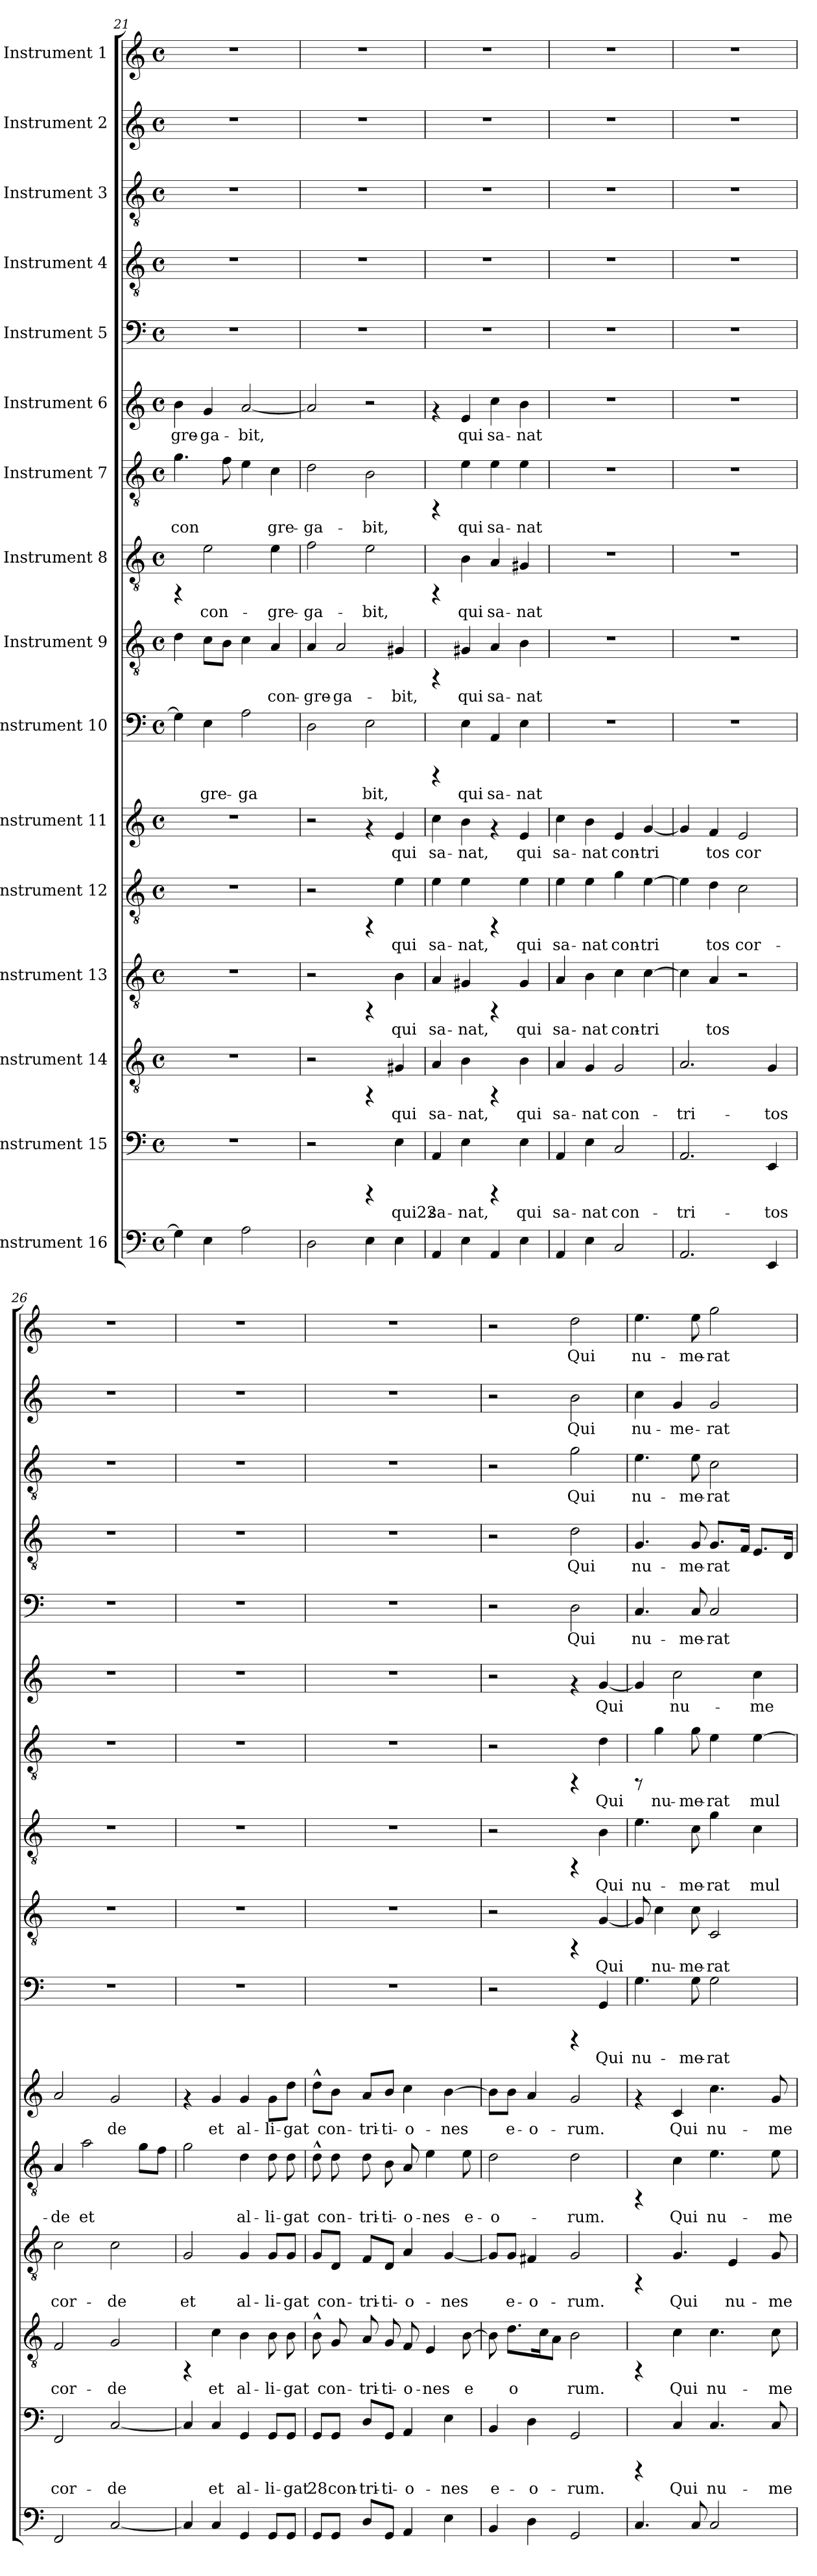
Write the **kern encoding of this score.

**kern	**kern	**text	**kern	**text	**kern	**text	**kern	**text	**kern	**text	**kern	**text	**kern	**text	**kern	**text	**kern	**text	**kern	**text	**kern	**text	**kern	**text	**kern	**text	**kern	**text	**kern	**text
*part16	*part15	*part15	*part14	*part14	*part13	*part13	*part12	*part12	*part11	*part11	*part10	*part10	*part9	*part9	*part8	*part8	*part7	*part7	*part6	*part6	*part5	*part5	*part4	*part4	*part3	*part3	*part2	*part2	*part1	*part1
*staff16	*staff15	*staff15	*staff14	*staff14	*staff13	*staff13	*staff12	*staff12	*staff11	*staff11	*staff10	*staff10	*staff9	*staff9	*staff8	*staff8	*staff7	*staff7	*staff6	*staff6	*staff5	*staff5	*staff4	*staff4	*staff3	*staff3	*staff2	*staff2	*staff1	*staff1
*I"Instrument 16	*I"Instrument 15	*	*I"Instrument 14	*	*I"Instrument 13	*	*I"Instrument 12	*	*I"Instrument 11	*	*I"Instrument 10	*	*I"Instrument 9	*	*I"Instrument 8	*	*I"Instrument 7	*	*I"Instrument 6	*	*I"Instrument 5	*	*I"Instrument 4	*	*I"Instrument 3	*	*I"Instrument 2	*	*I"Instrument 1	*
*clefF4	*clefF4	*	*clefGv2	*	*clefGv2	*	*clefGv2	*	*clefG2	*	*clefF4	*	*clefGv2	*	*clefGv2	*	*clefGv2	*	*clefG2	*	*clefF4	*	*clefGv2	*	*clefGv2	*	*clefG2	*	*clefG2	*
*k[]	*k[]	*	*k[]	*	*k[]	*	*k[]	*	*k[]	*	*k[]	*	*k[]	*	*k[]	*	*k[]	*	*k[]	*	*k[]	*	*k[]	*	*k[]	*	*k[]	*	*k[]	*
*C:	*C:	*	*C:	*	*C:	*	*C:	*	*C:	*	*C:	*	*C:	*	*C:	*	*C:	*	*C:	*	*C:	*	*C:	*	*C:	*	*C:	*	*C:	*
*M4/4	*M4/4	*	*M4/4	*	*M4/4	*	*M4/4	*	*M4/4	*	*M4/4	*	*M4/4	*	*M4/4	*	*M4/4	*	*M4/4	*	*M4/4	*	*M4/4	*	*M4/4	*	*M4/4	*	*M4/4	*
*met(c)	*met(c)	*	*met(c)	*	*met(c)	*	*met(c)	*	*met(c)	*	*met(c)	*	*met(c)	*	*met(c)	*	*met(c)	*	*met(c)	*	*met(c)	*	*met(c)	*	*met(c)	*	*met(c)	*	*met(c)	*
=21	=21	=21	=21	=21	=21	=21	=21	=21	=21	=21	=21	=21	=21	=21	=21	=21	=21	=21	=21	=21	=21	=21	=21	=21	=21	=21	=21	=21	=21	=21
!	!	!	!	!	!	!	!	!	!	!	!	!LO:LY:b:cj	!	!LO:LY:b:cj	!	!	!	!LO:LY:b:cj	!	!LO:LY:b:cj	!	!	!	!	!	!	!	!	!	!
4G\]	1r	.	1r	.	1r	.	1r	.	1r	.	4G\]	--	4d\	.	4rFF	.	4.g\	con-	4b\	-gre-	1r	.	1r	.	1r	.	1r	.	1r	.
!	!	!	!	!	!	!	!	!	!	!	!	!LO:LY:b:cj	!	!LO:LY:b:cj	!	!LO:LY:b:cj	!	!	!	!LO:LY:b:cj	!	!	!	!	!	!	!	!	!	!
4E\	.	.	.	.	.	.	.	.	.	.	4E\	-gre-	8c\L	.	2e\	con-	.	.	4g/	-ga-	.	.	.	.	.	.	.	.	.	.
!	!	!	!	!	!	!	!	!	!	!	!	!	!	!LO:LY:b:cj	!	!	!	!LO:LY:b:cj	!	!	!	!	!	!	!	!	!	!	!	!
.	.	.	.	.	.	.	.	.	.	.	.	.	8B\J	.	.	.	8f\	--	.	.	.	.	.	.	.	.	.	.	.	.
!	!	!	!	!	!	!	!	!	!	!	!	!LO:LY:b:cj	!	!LO:LY:b:cj	!	!	!	!LO:LY:b:cj	!	!LO:LY:b:cj	!	!	!	!	!	!	!	!	!	!
2A\	.	.	.	.	.	.	.	.	.	.	2A\	-ga-	4c\	.	.	.	4e\	--	[<2a/	-bit,	.	.	.	.	.	.	.	.	.	.
!	!	!	!	!	!	!	!	!	!	!	!	!	!	!LO:LY:b:cj	!	!LO:LY:b:cj	!	!LO:LY:b:cj	!	!	!	!	!	!	!	!	!	!	!	!
.	.	.	.	.	.	.	.	.	.	.	.	.	4A/	con-	4e\	-gre-	4c\	-gre-	.	.	.	.	.	.	.	.	.	.	.	.
!!LO:PB:g=z
=22	=22	=22	=22	=22	=22	=22	=22	=22	=22	=22	=22	=22	=22	=22	=22	=22	=22	=22	=22	=22	=22	=22	=22	=22	=22	=22	=22	=22	=22	=22
!	!	!	!	!	!	!	!	!	!	!	!	!LO:LY:b:cj	!	!LO:LY:b:cj	!	!LO:LY:b:cj	!	!LO:LY:b:cj	!	!LO:LY:b:cj	!	!	!	!	!	!	!	!	!	!
2D\	2r	.	2r	.	2r	.	2r	.	2r	.	2D\	--	4A/	-gre-	2f\	-ga-	2d\	-ga-	2a/]	.	1r	.	1r	.	1r	.	1r	.	1r	.
!	!	!	!	!	!	!	!	!	!	!	!	!	!	!LO:LY:b:cj	!	!	!	!	!	!	!	!	!	!	!	!	!	!	!	!
.	.	.	.	.	.	.	.	.	.	.	.	.	2A/	-ga-	.	.	.	.	.	.	.	.	.	.	.	.	.	.	.	.
!	!	!	!	!	!	!	!	!	!	!	!	!LO:LY:b:cj	!	!	!	!LO:LY:b:cj	!	!LO:LY:b:cj	!	!	!	!	!	!	!	!	!	!	!	!
4E\	4rCCC	.	4rFF	.	4rFF	.	4rFF	.	4rf	.	2E\	-bit,	.	.	2e\	-bit,	2B\	-bit,	2r	.	.	.	.	.	.	.	.	.	.	.
!	!	!LO:LY:b:cj	!	!LO:LY:b:cj	!	!LO:LY:b:cj	!	!LO:LY:b:cj	!	!LO:LY:b:cj	!	!	!	!LO:LY:b:cj	!	!	!	!	!	!	!	!	!	!	!	!	!	!	!	!
4E\	4E\	qui22	4G#X/	qui	4B\	qui	4e\	qui	4e/	qui	.	.	4G#X/	-bit,	.	.	.	.	.	.	.	.	.	.	.	.	.	.	.	.
=23	=23	=23	=23	=23	=23	=23	=23	=23	=23	=23	=23	=23	=23	=23	=23	=23	=23	=23	=23	=23	=23	=23	=23	=23	=23	=23	=23	=23	=23	=23
!	!	!LO:LY:b:cj	!	!LO:LY:b:cj	!	!LO:LY:b:cj	!	!LO:LY:b:cj	!	!LO:LY:b:cj	!	!	!	!	!	!	!	!	!	!	!	!	!	!	!	!	!	!	!	!
4AA/	4AA/	sa-	4A/	sa-	4A/	sa-	4e\	sa-	4cc\	sa-	4rCCC	.	4rFF	.	4rFF	.	4rFF	.	4rf	.	1r	.	1r	.	1r	.	1r	.	1r	.
!	!	!LO:LY:b:cj	!	!LO:LY:b:cj	!	!LO:LY:b:cj	!	!LO:LY:b:cj	!	!LO:LY:b:cj	!	!LO:LY:b:cj	!	!LO:LY:b:cj	!	!LO:LY:b:cj	!	!LO:LY:b:cj	!	!LO:LY:b:cj	!	!	!	!	!	!	!	!	!	!
4E\	4E\	-nat,	4B\	-nat,	4G#X/	-nat,	4e\	-nat,	4b\	-nat,	4E\	qui	4G#X/	qui	4B\	qui	4e\	qui	4e/	qui	.	.	.	.	.	.	.	.	.	.
!	!	!	!	!	!	!	!	!	!	!	!	!LO:LY:b:cj	!	!LO:LY:b:cj	!	!LO:LY:b:cj	!	!LO:LY:b:cj	!	!LO:LY:b:cj	!	!	!	!	!	!	!	!	!	!
4AA/	4rCCC	.	4rFF	.	4rFF	.	4rFF	.	4rf	.	4AA/	sa-	4A/	sa-	4A/	sa-	4e\	sa-	4cc\	sa-	.	.	.	.	.	.	.	.	.	.
!	!	!LO:LY:b:cj	!	!LO:LY:b:cj	!	!LO:LY:b:cj	!	!LO:LY:b:cj	!	!LO:LY:b:cj	!	!LO:LY:b:cj	!	!LO:LY:b:cj	!	!LO:LY:b:cj	!	!LO:LY:b:cj	!	!LO:LY:b:cj	!	!	!	!	!	!	!	!	!	!
4E\	4E\	qui	4B\	qui	4G#/	qui	4e\	qui	4e/	qui	4E\	-nat	4B\	-nat	4G#X/	-nat	4e\	-nat	4b\	-nat	.	.	.	.	.	.	.	.	.	.
=24	=24	=24	=24	=24	=24	=24	=24	=24	=24	=24	=24	=24	=24	=24	=24	=24	=24	=24	=24	=24	=24	=24	=24	=24	=24	=24	=24	=24	=24	=24
!	!	!LO:LY:b:cj	!	!LO:LY:b:cj	!	!LO:LY:b:cj	!	!LO:LY:b:cj	!	!LO:LY:b:cj	!	!	!	!	!	!	!	!	!	!	!	!	!	!	!	!	!	!	!	!
4AA/	4AA/	sa-	4A/	sa-	4A/	sa-	4e\	sa-	4cc\	sa-	1r	.	1r	.	1r	.	1r	.	1r	.	1r	.	1r	.	1r	.	1r	.	1r	.
!	!	!LO:LY:b:cj	!	!LO:LY:b:cj	!	!LO:LY:b:cj	!	!LO:LY:b:cj	!	!LO:LY:b:cj	!	!	!	!	!	!	!	!	!	!	!	!	!	!	!	!	!	!	!	!
4E\	4E\	-nat	4G/	-nat	4B\	-nat	4e\	-nat	4b\	-nat	.	.	.	.	.	.	.	.	.	.	.	.	.	.	.	.	.	.	.	.
!	!	!LO:LY:b:cj	!	!LO:LY:b:cj	!	!LO:LY:b:cj	!	!LO:LY:b:cj	!	!LO:LY:b:cj	!	!	!	!	!	!	!	!	!	!	!	!	!	!	!	!	!	!	!	!
2C/	2C/	con-	2G/	con-	4c\	con-	4g\	con-	4e/	con-	.	.	.	.	.	.	.	.	.	.	.	.	.	.	.	.	.	.	.	.
!	!	!	!	!	!	!LO:LY:b:cj	!	!LO:LY:b:cj	!	!LO:LY:b:cj	!	!	!	!	!	!	!	!	!	!	!	!	!	!	!	!	!	!	!	!
.	.	.	.	.	[>4c\	-tri-	[>4e\	-tri-	[<4g/	-tri-	.	.	.	.	.	.	.	.	.	.	.	.	.	.	.	.	.	.	.	.
=25	=25	=25	=25	=25	=25	=25	=25	=25	=25	=25	=25	=25	=25	=25	=25	=25	=25	=25	=25	=25	=25	=25	=25	=25	=25	=25	=25	=25	=25	=25
!	!	!LO:LY:b:cj	!	!LO:LY:b:cj	!	!LO:LY:b:cj	!	!LO:LY:b:cj	!	!LO:LY:b:cj	!	!	!	!	!	!	!	!	!	!	!	!	!	!	!	!	!	!	!	!
2.AA/	2.AA/	-tri-	2.A/	-tri-	4c\]	--	4e\]	--	4g/]	--	1r	.	1r	.	1r	.	1r	.	1r	.	1r	.	1r	.	1r	.	1r	.	1r	.
!	!	!	!	!	!	!LO:LY:b:cj	!	!LO:LY:b:cj	!	!LO:LY:b:cj	!	!	!	!	!	!	!	!	!	!	!	!	!	!	!	!	!	!	!	!
.	.	.	.	.	4A/	-tos	4d\	-tos	4f/	-tos	.	.	.	.	.	.	.	.	.	.	.	.	.	.	.	.	.	.	.	.
!	!	!	!	!	!	!	!	!LO:LY:b:cj	!	!LO:LY:b:cj	!	!	!	!	!	!	!	!	!	!	!	!	!	!	!	!	!	!	!	!
.	.	.	.	.	2r	.	2c\	cor-	2e/	cor-	.	.	.	.	.	.	.	.	.	.	.	.	.	.	.	.	.	.	.	.
!	!	!LO:LY:b:cj	!	!LO:LY:b:cj	!	!	!	!	!	!	!	!	!	!	!	!	!	!	!	!	!	!	!	!	!	!	!	!	!	!
4EE/	4EE/	-tos	4G/	-tos	.	.	.	.	.	.	.	.	.	.	.	.	.	.	.	.	.	.	.	.	.	.	.	.	.	.
=26	=26	=26	=26	=26	=26	=26	=26	=26	=26	=26	=26	=26	=26	=26	=26	=26	=26	=26	=26	=26	=26	=26	=26	=26	=26	=26	=26	=26	=26	=26
!	!	!LO:LY:b:cj	!	!LO:LY:b:cj	!	!LO:LY:b:cj	!	!LO:LY:b:cj	!	!LO:LY:b:cj	!	!	!	!	!	!	!	!	!	!	!	!	!	!	!	!	!	!	!	!
2FF/	2FF/	cor-	2F/	cor-	2c\	cor-	4A/	-de	2a/	--	1r	.	1r	.	1r	.	1r	.	1r	.	1r	.	1r	.	1r	.	1r	.	1r	.
!	!	!	!	!	!	!	!	!LO:LY:b:cj	!	!	!	!	!	!	!	!	!	!	!	!	!	!	!	!	!	!	!	!	!	!
.	.	.	.	.	.	.	2a\	et	.	.	.	.	.	.	.	.	.	.	.	.	.	.	.	.	.	.	.	.	.	.
!	!	!LO:LY:b:cj	!	!LO:LY:b:cj	!	!LO:LY:b:cj	!	!	!	!LO:LY:b:cj	!	!	!	!	!	!	!	!	!	!	!	!	!	!	!	!	!	!	!	!
[<2C/	[<2C/	-de	2G/	-de	2c\	-de	.	.	2g/	-de	.	.	.	.	.	.	.	.	.	.	.	.	.	.	.	.	.	.	.	.
!	!	!	!	!	!	!	!	!LO:LY:b:cj	!	!	!	!	!	!	!	!	!	!	!	!	!	!	!	!	!	!	!	!	!	!
.	.	.	.	.	.	.	8g\L	.	.	.	.	.	.	.	.	.	.	.	.	.	.	.	.	.	.	.	.	.	.	.
!	!	!	!	!	!	!	!	!LO:LY:b:cj	!	!	!	!	!	!	!	!	!	!	!	!	!	!	!	!	!	!	!	!	!	!
.	.	.	.	.	.	.	8f\J	.	.	.	.	.	.	.	.	.	.	.	.	.	.	.	.	.	.	.	.	.	.	.
=27	=27	=27	=27	=27	=27	=27	=27	=27	=27	=27	=27	=27	=27	=27	=27	=27	=27	=27	=27	=27	=27	=27	=27	=27	=27	=27	=27	=27	=27	=27
!	!	!LO:LY:b:cj	!	!	!	!LO:LY:b:cj	!	!LO:LY:b:cj	!	!	!	!	!	!	!	!	!	!	!	!	!	!	!	!	!	!	!	!	!	!
4C/]	4C/]	.	4rFF	.	2G/	et	2g\	.	4rf	.	1r	.	1r	.	1r	.	1r	.	1r	.	1r	.	1r	.	1r	.	1r	.	1r	.
!	!	!LO:LY:b:cj	!	!LO:LY:b:cj	!	!	!	!	!	!LO:LY:b:cj	!	!	!	!	!	!	!	!	!	!	!	!	!	!	!	!	!	!	!	!
4C/	4C/	et	4c\	et	.	.	.	.	4g/	et	.	.	.	.	.	.	.	.	.	.	.	.	.	.	.	.	.	.	.	.
!	!	!LO:LY:b:cj	!	!LO:LY:b:cj	!	!LO:LY:b:cj	!	!LO:LY:b:cj	!	!LO:LY:b:cj	!	!	!	!	!	!	!	!	!	!	!	!	!	!	!	!	!	!	!	!
4GG/	4GG/	al-	4B\	al-	4G/	al-	4d\	al-	4g/	al-	.	.	.	.	.	.	.	.	.	.	.	.	.	.	.	.	.	.	.	.
!	!	!LO:LY:b:cj	!	!LO:LY:b:cj	!	!LO:LY:b:cj	!	!LO:LY:b:cj	!	!LO:LY:b:cj	!	!	!	!	!	!	!	!	!	!	!	!	!	!	!	!	!	!	!	!
8GG/L	8GG/L	-li-	8B\	-li-	8G/L	-li-	8d\	-li-	8g\L	-li-	.	.	.	.	.	.	.	.	.	.	.	.	.	.	.	.	.	.	.	.
!	!	!LO:LY:b:cj	!	!LO:LY:b:cj	!	!LO:LY:b:cj	!	!LO:LY:b:cj	!	!LO:LY:b:cj	!	!	!	!	!	!	!	!	!	!	!	!	!	!	!	!	!	!	!	!
8GG/J	8GG/J	-gat	8B\	-gat	8G/J	-gat	8d\	-gat	8dd\J	-gat	.	.	.	.	.	.	.	.	.	.	.	.	.	.	.	.	.	.	.	.
!!LO:PB:g=z
=28	=28	=28	=28	=28	=28	=28	=28	=28	=28	=28	=28	=28	=28	=28	=28	=28	=28	=28	=28	=28	=28	=28	=28	=28	=28	=28	=28	=28	=28	=28
!	!	!LO:LY:b:cj	!	!LO:LY:b:cj	!	!LO:LY:b:cj	!	!LO:LY:b:cj	!	!LO:LY:b:cj	!	!	!	!	!	!	!	!	!	!	!	!	!	!	!	!	!	!	!	!
8GG/L	8GG/L	28	8B^^>\	.	8G/L	.	8d^^>\	.	8dd^^>\L	.	1r	.	1r	.	1r	.	1r	.	1r	.	1r	.	1r	.	1r	.	1r	.	1r	.
!	!	!LO:LY:b:cj	!	!LO:LY:b:cj	!	!LO:LY:b:cj	!	!LO:LY:b:cj	!	!LO:LY:b:cj	!	!	!	!	!	!	!	!	!	!	!	!	!	!	!	!	!	!	!	!
8GG/J	8GG/J	con-	8G/	con-	8D/J	con-	8d\	con-	8b\J	con-	.	.	.	.	.	.	.	.	.	.	.	.	.	.	.	.	.	.	.	.
!	!	!LO:LY:b:cj	!	!LO:LY:b:cj	!	!LO:LY:b:cj	!	!LO:LY:b:cj	!	!LO:LY:b:cj	!	!	!	!	!	!	!	!	!	!	!	!	!	!	!	!	!	!	!	!
8D/L	8D/L	-tri-	8A/	-tri-	8F/L	-tri-	8d\	-tri-	8a/L	-tri-	.	.	.	.	.	.	.	.	.	.	.	.	.	.	.	.	.	.	.	.
!	!	!LO:LY:b:cj	!	!LO:LY:b:cj	!	!LO:LY:b:cj	!	!LO:LY:b:cj	!	!LO:LY:b:cj	!	!	!	!	!	!	!	!	!	!	!	!	!	!	!	!	!	!	!	!
8GG/J	8GG/J	-ti-	8G/	-ti-	8D/J	-ti-	8B\	-ti-	8b/J	-ti-	.	.	.	.	.	.	.	.	.	.	.	.	.	.	.	.	.	.	.	.
!	!	!LO:LY:b:cj	!	!LO:LY:b:cj	!	!LO:LY:b:cj	!	!LO:LY:b:cj	!	!LO:LY:b:cj	!	!	!	!	!	!	!	!	!	!	!	!	!	!	!	!	!	!	!	!
4AA/	4AA/	-o-	8F/	-o-	4A/	-o-	8A/	-o-	4cc\	-o-	.	.	.	.	.	.	.	.	.	.	.	.	.	.	.	.	.	.	.	.
!	!	!	!	!LO:LY:b:cj	!	!	!	!LO:LY:b:cj	!	!	!	!	!	!	!	!	!	!	!	!	!	!	!	!	!	!	!	!	!	!
.	.	.	4E/	-nes	.	.	4e\	-nes	.	.	.	.	.	.	.	.	.	.	.	.	.	.	.	.	.	.	.	.	.	.
!	!	!LO:LY:b:cj	!	!	!	!LO:LY:b:cj	!	!	!	!LO:LY:b:cj	!	!	!	!	!	!	!	!	!	!	!	!	!	!	!	!	!	!	!	!
4E\	4E\	-nes	.	.	[<4G/	-nes	.	.	[>4b\	-nes	.	.	.	.	.	.	.	.	.	.	.	.	.	.	.	.	.	.	.	.
!	!	!	!	!LO:LY:b:cj	!	!	!	!LO:LY:b:cj	!	!	!	!	!	!	!	!	!	!	!	!	!	!	!	!	!	!	!	!	!	!
.	.	.	[>8B\	e-	.	.	8e\	e-	.	.	.	.	.	.	.	.	.	.	.	.	.	.	.	.	.	.	.	.	.	.
=29	=29	=29	=29	=29	=29	=29	=29	=29	=29	=29	=29	=29	=29	=29	=29	=29	=29	=29	=29	=29	=29	=29	=29	=29	=29	=29	=29	=29	=29	=29
!	!	!LO:LY:b:cj	!	!LO:LY:b:cj	!	!LO:LY:b:cj	!	!LO:LY:b:cj	!	!LO:LY:b:cj	!	!	!	!	!	!	!	!	!	!	!	!	!	!	!	!	!	!	!	!
4BB/	4BB/	e-	8B\]	--	8G/L]	.	2d\	-o-	8b\L]	.	2r	.	2r	.	2r	.	2r	.	2r	.	2r	.	2r	.	2r	.	2r	.	2r	.
!	!	!	!	!LO:LY:b:cj	!	!LO:LY:b:cj	!	!	!	!LO:LY:b:cj	!	!	!	!	!	!	!	!	!	!	!	!	!	!	!	!	!	!	!	!
.	.	.	8.d\L	-o-	8G/J	e-	.	.	8b\J	e-	.	.	.	.	.	.	.	.	.	.	.	.	.	.	.	.	.	.	.	.
!	!	!LO:LY:b:cj	!	!	!	!LO:LY:b:cj	!	!	!	!LO:LY:b:cj	!	!	!	!	!	!	!	!	!	!	!	!	!	!	!	!	!	!	!	!
4D\	4D\	-o-	.	.	4F#X/	-o-	.	.	4a/	-o-	.	.	.	.	.	.	.	.	.	.	.	.	.	.	.	.	.	.	.	.
!	!	!	!	!LO:LY:b:cj	!	!	!	!	!	!	!	!	!	!	!	!	!	!	!	!	!	!	!	!	!	!	!	!	!	!
.	.	.	16c\	--	.	.	.	.	.	.	.	.	.	.	.	.	.	.	.	.	.	.	.	.	.	.	.	.	.	.
!	!	!	!	!LO:LY:b:cj	!	!	!	!	!	!	!	!	!	!	!	!	!	!	!	!	!	!	!	!	!	!	!	!	!	!
.	.	.	8A\J	--	.	.	.	.	.	.	.	.	.	.	.	.	.	.	.	.	.	.	.	.	.	.	.	.	.	.
!	!	!LO:LY:b:cj	!	!LO:LY:b:cj	!	!LO:LY:b:cj	!	!LO:LY:b:cj	!	!LO:LY:b:cj	!	!	!	!	!	!	!	!	!	!	!	!LO:LY:b:cj	!	!LO:LY:b:cj	!	!LO:LY:b:cj	!	!LO:LY:b:cj	!	!LO:LY:b:cj
2GG/	2GG/	-rum.	2B\	-rum.	2G/	-rum.	2d\	-rum.	2g/	-rum.	4rCCC	.	4rFF	.	4rFF	.	4rFF	.	4rf	.	2D\	Qui	2d\	Qui	2g\	Qui	2b\	Qui	2dd\	Qui
!	!	!	!	!	!	!	!	!	!	!	!	!LO:LY:b:cj	!	!LO:LY:b:cj	!	!LO:LY:b:cj	!	!LO:LY:b:cj	!	!LO:LY:b:cj	!	!	!	!	!	!	!	!	!	!
.	.	.	.	.	.	.	.	.	.	.	4GG/	Qui	[<4G/	Qui	4B\	Qui	4d\	Qui	[<4g/	Qui	.	.	.	.	.	.	.	.	.	.
=30	=30	=30	=30	=30	=30	=30	=30	=30	=30	=30	=30	=30	=30	=30	=30	=30	=30	=30	=30	=30	=30	=30	=30	=30	=30	=30	=30	=30	=30	=30
!	!	!	!	!	!	!	!	!	!	!	!	!LO:LY:b:cj	!	!LO:LY:b:cj	!	!LO:LY:b:cj	!	!	!	!LO:LY:b:cj	!	!LO:LY:b:cj	!	!LO:LY:b:cj	!	!LO:LY:b:cj	!	!LO:LY:b:cj	!	!LO:LY:b:cj
4.C/	4rCCC	.	4rFF	.	4rFF	.	4rFF	.	4rf	.	4.G\	nu-	8G/]	.	4.e\	nu-	8rFF	.	4g/]	.	4.C/	nu-	4.G/	nu-	4.e\	nu-	4cc\	nu-	4.ee\	nu-
!	!	!	!	!	!	!	!	!	!	!	!	!	!	!LO:LY:b:cj	!	!	!	!LO:LY:b:cj	!	!	!	!	!	!	!	!	!	!	!	!
.	.	.	.	.	.	.	.	.	.	.	.	.	4c\	nu-	.	.	4g\	nu-	.	.	.	.	.	.	.	.	.	.	.	.
!	!	!LO:LY:b:cj	!	!LO:LY:b:cj	!	!LO:LY:b:cj	!	!LO:LY:b:cj	!	!LO:LY:b:cj	!	!	!	!	!	!	!	!	!	!LO:LY:b:cj	!	!	!	!	!	!	!	!LO:LY:b:cj	!	!
.	4C/	Qui	4c\	Qui	4.G/	Qui	4c\	Qui	4c/	Qui	.	.	.	.	.	.	.	.	2cc\	nu-	.	.	.	.	.	.	4g/	-me-	.	.
!	!	!	!	!	!	!	!	!	!	!	!	!LO:LY:b:cj	!	!LO:LY:b:cj	!	!LO:LY:b:cj	!	!LO:LY:b:cj	!	!	!	!LO:LY:b:cj	!	!LO:LY:b:cj	!	!LO:LY:b:cj	!	!	!	!LO:LY:b:cj
8C/	.	.	.	.	.	.	.	.	.	.	8G\	-me-	8c\	-me-	8c\	-me-	8g\	-me-	.	.	8C/	-me-	8G/	-me-	8e\	-me-	.	.	8ee\	-me-
!	!	!LO:LY:b:cj	!	!LO:LY:b:cj	!	!	!	!LO:LY:b:cj	!	!LO:LY:b:cj	!	!LO:LY:b:cj	!	!LO:LY:b:cj	!	!LO:LY:b:cj	!	!LO:LY:b:cj	!	!	!	!LO:LY:b:cj	!	!LO:LY:b:cj	!	!LO:LY:b:cj	!	!LO:LY:b:cj	!	!LO:LY:b:cj
2C/	4.C/	nu-	4.c\	nu-	.	.	4.e\	nu-	4.cc\	nu-	2G\	-rat	2C/	-rat	4g\	-rat	4e\	-rat	.	.	2C/	-rat	8.G/L	-rat	2c\	-rat	2g/	-rat	2gg\	-rat
!	!	!	!	!	!	!LO:LY:b:cj	!	!	!	!	!	!	!	!	!	!	!	!	!	!	!	!	!	!	!	!	!	!	!	!
.	.	.	.	.	4E/	nu-	.	.	.	.	.	.	.	.	.	.	.	.	.	.	.	.	.	.	.	.	.	.	.	.
!	!	!	!	!	!	!	!	!	!	!	!	!	!	!	!	!	!	!	!	!	!	!	!	!LO:LY:b:cj	!	!	!	!	!	!
.	.	.	.	.	.	.	.	.	.	.	.	.	.	.	.	.	.	.	.	.	.	.	16F/J	.	.	.	.	.	.	.
!	!	!	!	!	!	!	!	!	!	!	!	!	!	!	!	!LO:LY:b:cj	!	!LO:LY:b:cj	!	!LO:LY:b:cj	!	!	!	!LO:LY:b:cj	!	!	!	!	!	!
.	.	.	.	.	.	.	.	.	.	.	.	.	.	.	4c\	mul-	[>4e\	mul-	4cc\	-me-	.	.	8.E/L	.	.	.	.	.	.	.
!	!	!LO:LY:b:cj	!	!LO:LY:b:cj	!	!LO:LY:b:cj	!	!LO:LY:b:cj	!	!LO:LY:b:cj	!	!	!	!	!	!	!	!	!	!	!	!	!	!	!	!	!	!	!	!
.	8C/	-me-	8c\	-me-	8G/	-me-	8e\	-me-	8g/	-me-	.	.	.	.	.	.	.	.	.	.	.	.	.	.	.	.	.	.	.	.
!	!	!	!	!	!	!	!	!	!	!	!	!	!	!	!	!	!	!	!	!	!	!	!	!LO:LY:b:cj	!	!	!	!	!	!
.	.	.	.	.	.	.	.	.	.	.	.	.	.	.	.	.	.	.	.	.	.	.	16D/J	.	.	.	.	.	.	.
=	=	=	=	=	=	=	=	=	=	=	=	=	=	=	=	=	=	=	=	=	=	=	=	=	=	=	=	=	=	=
*-	*-	*-	*-	*-	*-	*-	*-	*-	*-	*-	*-	*-	*-	*-	*-	*-	*-	*-	*-	*-	*-	*-	*-	*-	*-	*-	*-	*-	*-	*-
